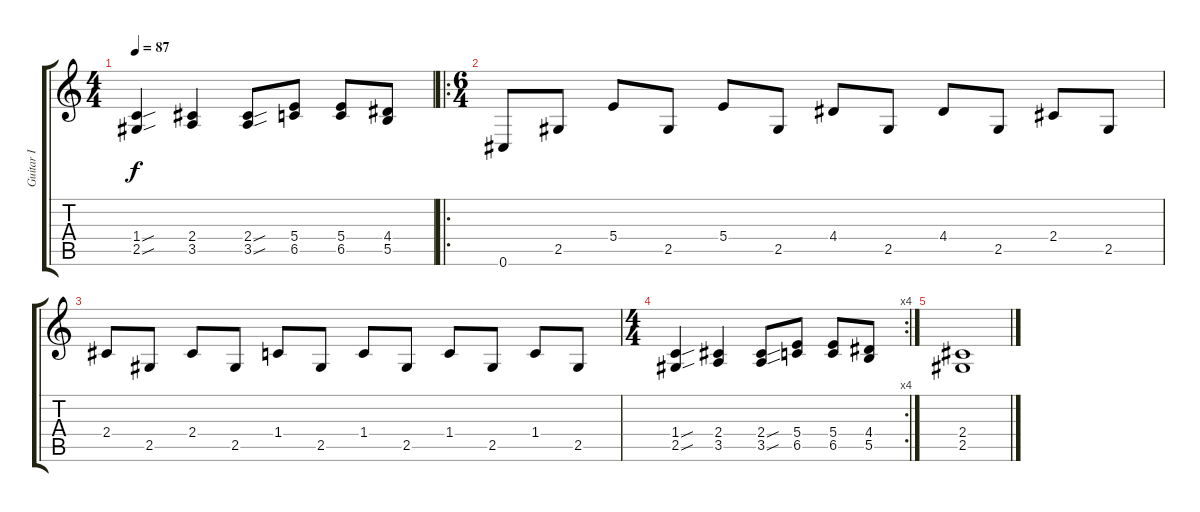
\track ("Guitar I" "Guitar I") {instrument distortionguitar}
\staff {score tabs}
\tuning (Db4 Ab3 E3 B2 Gb2 Db2) {hide}
\ts (4 4)
\tempo 87
\clef g2
\ks c
(1.4{sou} 2.5{sou}).4{dy f} (2.4 3.5).4 (2.4{sou} 3.5{sou}).8 (5.4 6.5).8 (5.4 6.5).8 (4.4 5.5).8 |
\ro
\ts (6 4)
0.6.8 2.5.8 5.4.8 2.5.8 5.4.8 2.5.8 4.4.8 2.5.8 4.4.8 2.5.8 2.4.8 2.5.8 |
2.4.8 2.5.8 2.4.8 2.5.8 1.4.8 2.5.8 1.4.8 2.5.8 1.4.8 2.5.8 1.4.8 2.5.8 |
\rc 4
\ts (4 4)
(1.4{sou} 2.5{sou}).4 (2.4 3.5).4 (2.4{sou} 3.5{sou}).8 (5.4 6.5).8 (5.4 6.5).8 (4.4 5.5).8 |
(2.4 2.5).1
